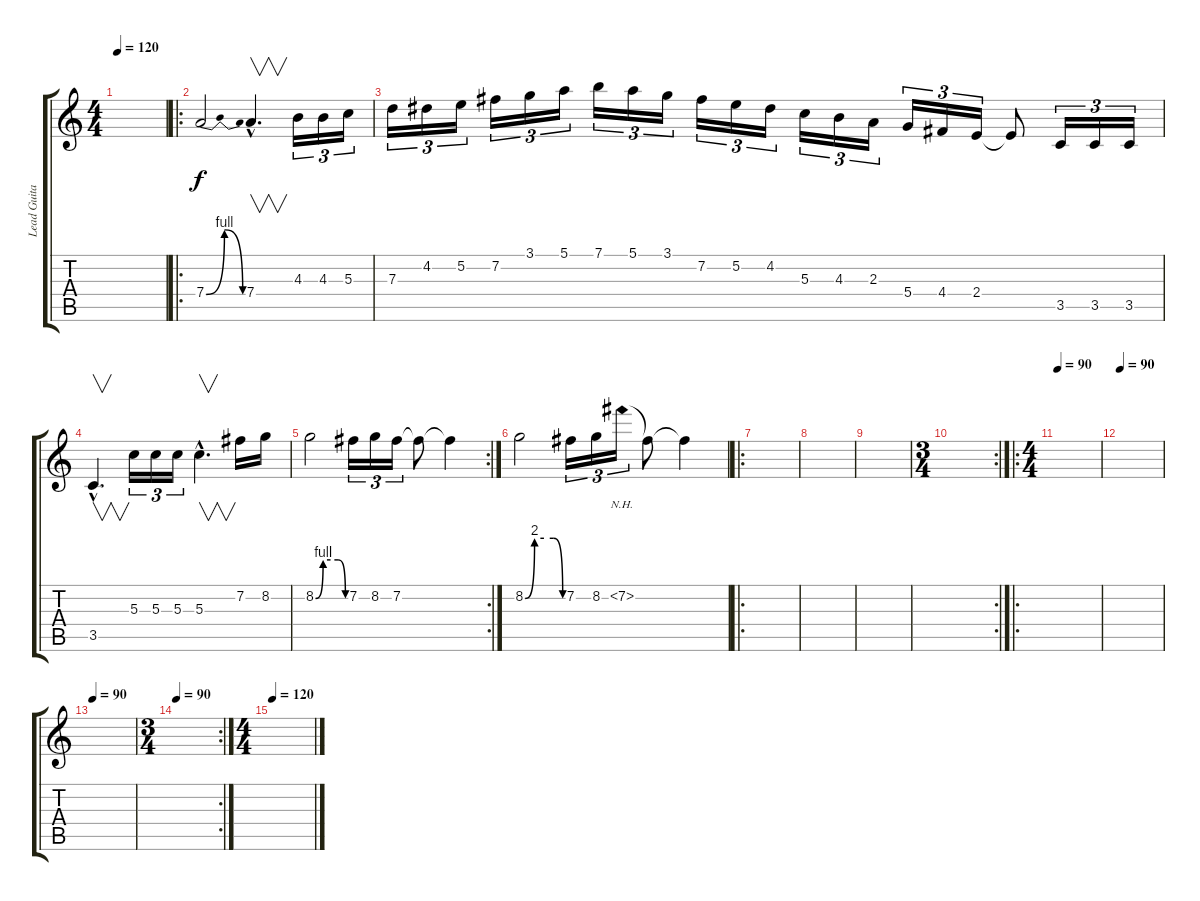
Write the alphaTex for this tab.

\track ("Lead Guitar" "Lead Guita") {instrument overdrivenguitar}
\staff {score tabs}
\tuning (E4 B3 G3 D3 A2 E2) {hide}
\ts (4 4)
\tempo 120
\clef g2
\ks c
|
\ro
7.4{be (bendrelease 0 0 30 4 30 4 60 0)}.2 7.4{hac}.4{v d} 4.3.16{tu (3 2)} 4.3.16{tu (3 2)} 5.3.16{tu (3 2)} |
7.3.16{tu (3 2)} 4.2.16{tu (3 2)} 5.2.16{tu (3 2)} 7.2.16{tu (3 2)} 3.1.16{tu (3 2)} 5.1.16{tu (3 2)} 7.1.16{tu (3 2)} 5.1.16{tu (3 2)} 3.1.16{tu (3 2)} 7.2.16{tu (3 2)} 5.2.16{tu (3 2)} 4.2.16{tu (3 2)} 5.3.16{tu (3 2)} 4.3.16{tu (3 2)} 2.3.16{tu (3 2)} 5.4.16{tu (3 2)} 4.4.16{tu (3 2)} 2.4.16{tu (3 2)} 2.4{t}.8 3.5.16{tu (3 2)} 3.5.16{tu (3 2)} 3.5.16{tu (3 2)} |
3.5{hac}.4{v d} 5.3.16{tu (3 2)} 5.3.16{tu (3 2)} 5.3.16{tu (3 2)} 5.3{hac}.4{v d} 7.2.16 8.2.16 |
\rc 2
8.2{be (custom 0 0 15 4 30 4 45 4 60 0)}.2 7.2.16{tu (3 2)} 8.2.16{tu (3 2)} 7.2.16{tu (3 2)} 7.2{t}.8 7.2{t}.4 |
8.2{be (custom 0 0 15 8 30 8 45 8 60 0)}.2 7.2.16{tu (3 2)} 8.2.16{tu (3 2)} 7.2{nh}.16{tu (3 2)} 7.2{t}.8 7.2{t}.4 |
\ro
|
|
|
\rc 2
\ts (3 4)
|
\ro
\ts (4 4)
\tempo 90
|
\tempo 90
|
\tempo 90
|
\rc 2
\ts (3 4)
\tempo 90
|
\ts (4 4)
\tempo 120
